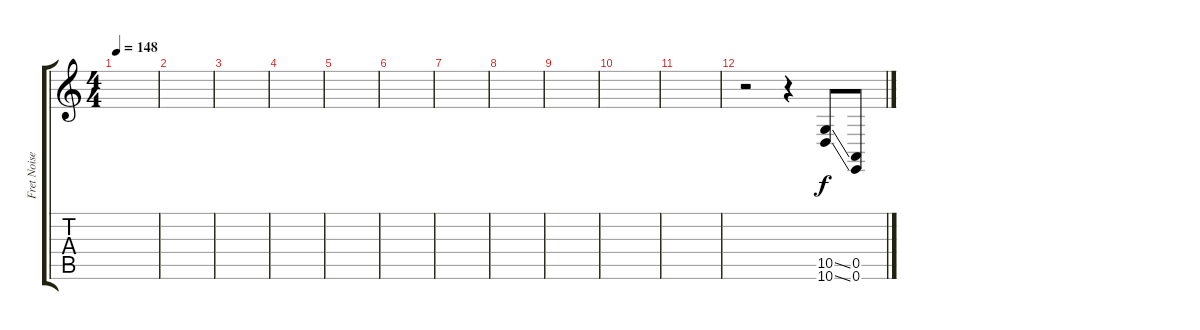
\track ("Fret Noise" "Fret Noise") {instrument guitarfretnoise}
\staff {score tabs}
\tuning (E4 B3 G3 D3 A2 E2) {hide}
\ts (4 4)
\tempo 148
\clef g2
\ks c
|
|
|
|
|
|
|
|
|
|
|
r.2 r.4 (10.5{ss} 10.6{ss}).8 (0.5 0.6).8
